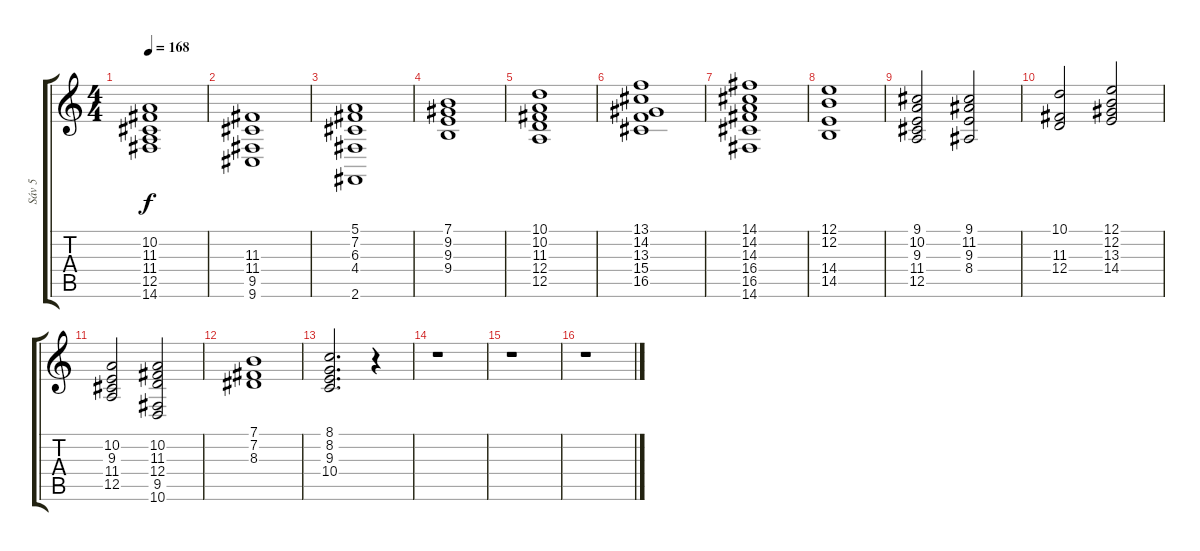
\track ("Sáv 5" "Sáv 5") {instrument choiraahs}
\staff {score tabs}
\tuning (E4 B3 G3 D3 A2 E2) {hide}
\ts (4 4)
\tempo 168
\clef g2
\ks c
(10.2 11.3 11.4 12.5 14.6).1{dy f} |
(11.3 11.4 9.5 9.6).1 |
(5.1 7.2 6.3 4.4 2.6).1 |
(7.1 9.2 9.3 9.4).1 |
(10.1 10.2 11.3 12.4 12.5).1 |
(13.1 14.2 13.3 15.4 16.5).1 |
(14.1 14.2 14.3 16.4 16.5 14.6).1 |
(12.1 12.2 14.4 14.5).1 |
(9.1 10.2 9.3 11.4 12.5).2 (9.1 11.2 9.3 8.4).2 |
(10.1 11.3 12.4).2 (12.1 12.2 13.3 14.4).2 |
(10.2 9.3 11.4 12.5).2 (10.2 11.3 12.4 9.5 10.6).2 |
(7.1 7.2 8.3).1 |
(8.1 8.2 9.3 10.4).2{d} r.4 |
r.1 |
r.1 |
r.1
